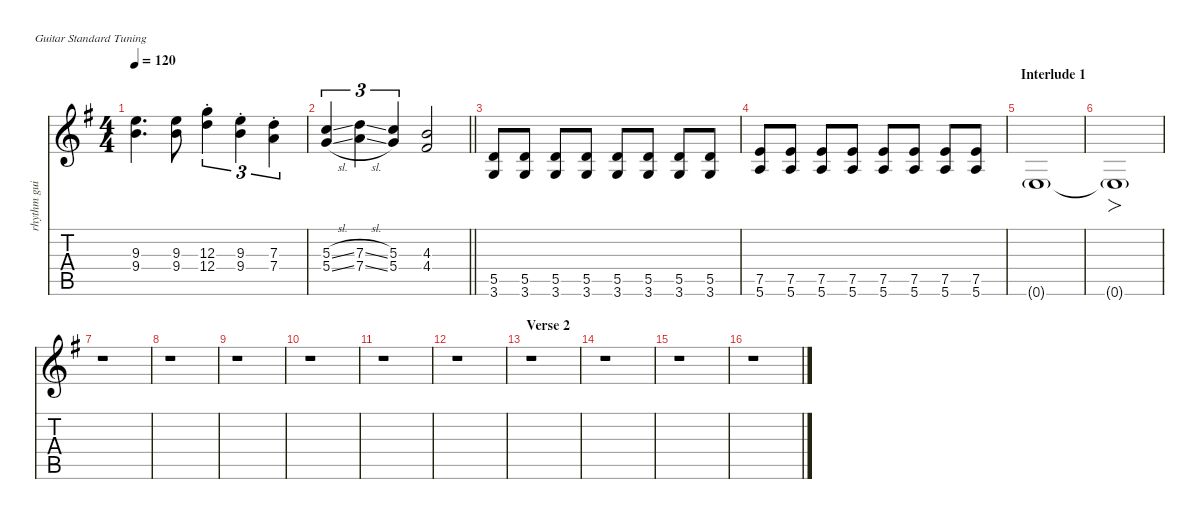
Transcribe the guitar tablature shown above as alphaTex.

\defaultSystemsLayout 4
\hideDynamics
\bracketExtendMode nobrackets
\otherSystemsTrackNameOrientation horizontal
\track ("rhythm guitar" "rhythm gui") {defaultSystemsLayout 8 instrument distortionguitar}
\staff {score tabs}
\tuning (E4 B3 G3 D3 A2 E2)
\ts (4 4)
\tempo 120
\clef g2
\ks eminor
(9.4{acc forcenatural} 9.3{acc forcenatural}).4{d dy f beam Down} (9.3{acc forcenatural} 9.4{acc forcenatural}).8{beam Down} (12.4{st acc forcenatural} 12.3{st acc forcenatural}).4{tu (3 2) beam Down} (9.3{st acc forcenatural} 9.4{st acc forcenatural}).4{tu (3 2) beam Down} (7.4{st acc forcenatural} 7.3{st acc forcenatural}).4{tu (3 2) beam Down} |
\barLineRight lightlight
(5.3{sl acc forcenatural} 5.4{sl acc forcenatural}).4{tu (3 2) beam Up} (7.3{sl acc forcenatural} 7.4{sl acc forcenatural}).4{tu (3 2) beam Down} (5.3{acc forcenatural} 5.4{acc forcenatural}).4{tu (3 2) beam Up} (4.4{acc #} 4.3{acc forcenatural}).2{beam Up} |
(3.6{acc forcenatural} 5.5{acc forcenatural}).8{beam Up} (3.6{acc forcenatural} 5.5{acc forcenatural}).8{beam Up} (3.6{acc forcenatural} 5.5{acc forcenatural}).8{beam Up} (3.6{acc forcenatural} 5.5{acc forcenatural}).8{beam Up} (3.6{acc forcenatural} 5.5{acc forcenatural}).8{beam Up} (3.6{acc forcenatural} 5.5{acc forcenatural}).8{beam Up} (3.6{acc forcenatural} 5.5{acc forcenatural}).8{beam Up} (3.6{acc forcenatural} 5.5{acc forcenatural}).8{beam Up} |
(5.6{acc forcenatural} 7.5{acc forcenatural}).8{beam Up} (5.6{acc forcenatural} 7.5{acc forcenatural}).8{beam Up} (5.6{acc forcenatural} 7.5{acc forcenatural}).8{beam Up} (5.6{acc forcenatural} 7.5{acc forcenatural}).8{beam Up} (5.6{acc forcenatural} 7.5{acc forcenatural}).8{beam Up} (5.6{acc forcenatural} 7.5{acc forcenatural}).8{beam Up} (5.6{acc forcenatural} 7.5{acc forcenatural}).8{beam Up} (5.6{acc forcenatural} 7.5{acc forcenatural}).8{beam Up} |
\section ("" "Interlude 1")
0.6{g acc forcenatural}.1{dy ppp beam Up} |
0.6{g t acc forcenatural}.1{fo beam Up} |
r.1{beam Down} |
r.1{beam Down} |
r.1{beam Down} |
r.1{beam Down} |
r.1{beam Down} |
r.1{beam Down} |
\section ("" "Verse 2")
r.1{beam Down} |
r.1{beam Down} |
r.1{beam Down} |
r.1{beam Down}
